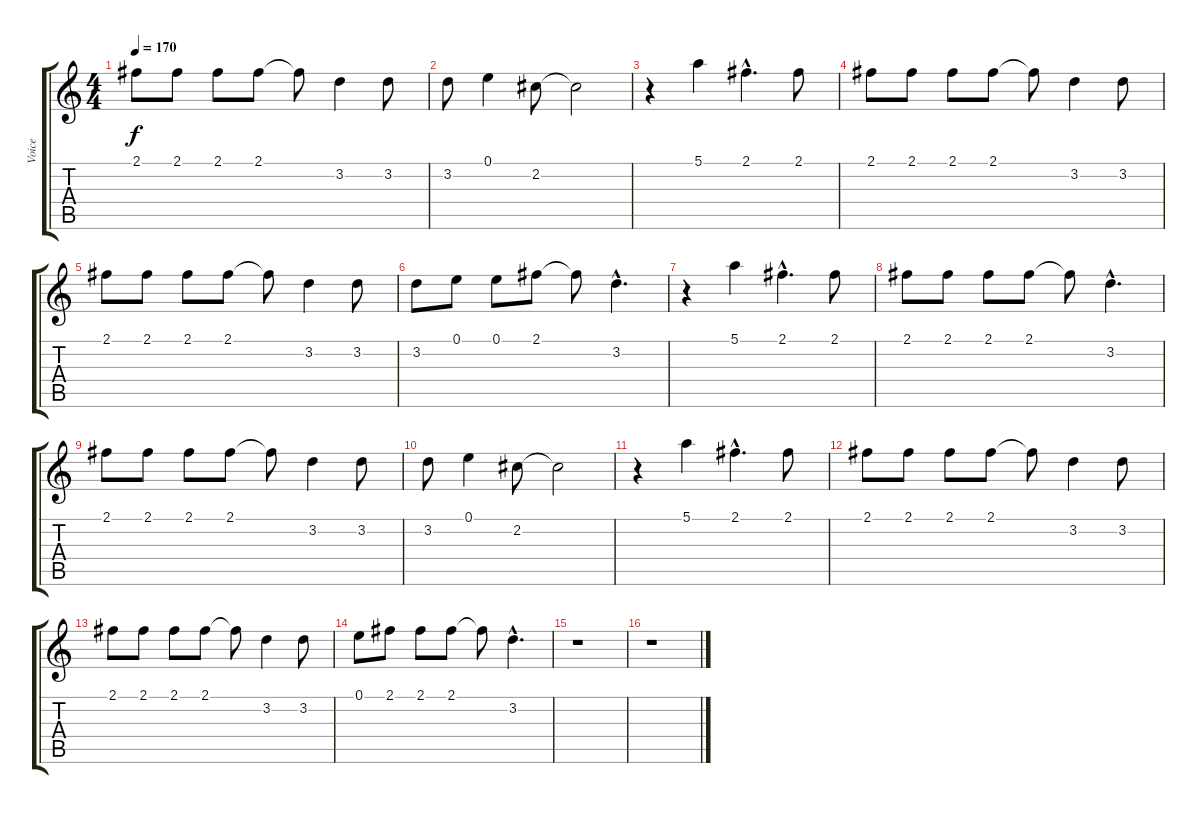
\track ("Voice" "Voice") {instrument distortionguitar}
\staff {score tabs}
\tuning (E4 B3 G3 D3 A2 E2) {hide}
\ts (4 4)
\tempo 170
\clef g2
\ks c
2.1.8{dy f} 2.1.8 2.1.8 2.1.8 2.1{t}.8 3.2.4 3.2.8 |
3.2.8 0.1.4 2.2.8 2.2{t}.2 |
r.4 5.1.4 2.1{hac}.4{d} 2.1.8 |
2.1.8 2.1.8 2.1.8 2.1.8 2.1{t}.8 3.2.4 3.2.8 |
2.1.8 2.1.8 2.1.8 2.1.8 2.1{t}.8 3.2.4 3.2.8 |
3.2.8 0.1.8 0.1.8 2.1.8 2.1{t}.8 3.2{hac}.4{d} |
r.4 5.1.4 2.1{hac}.4{d} 2.1.8 |
2.1.8 2.1.8 2.1.8 2.1.8 2.1{t}.8 3.2{hac}.4{d} |
2.1.8 2.1.8 2.1.8 2.1.8 2.1{t}.8 3.2.4 3.2.8 |
3.2.8 0.1.4 2.2.8 2.2{t}.2 |
r.4 5.1.4 2.1{hac}.4{d} 2.1.8 |
2.1.8 2.1.8 2.1.8 2.1.8 2.1{t}.8 3.2.4 3.2.8 |
2.1.8 2.1.8 2.1.8 2.1.8 2.1{t}.8 3.2.4 3.2.8 |
0.1.8 2.1.8 2.1.8 2.1.8 2.1{t}.8 3.2{hac}.4{d} |
r.1 |
r.1
